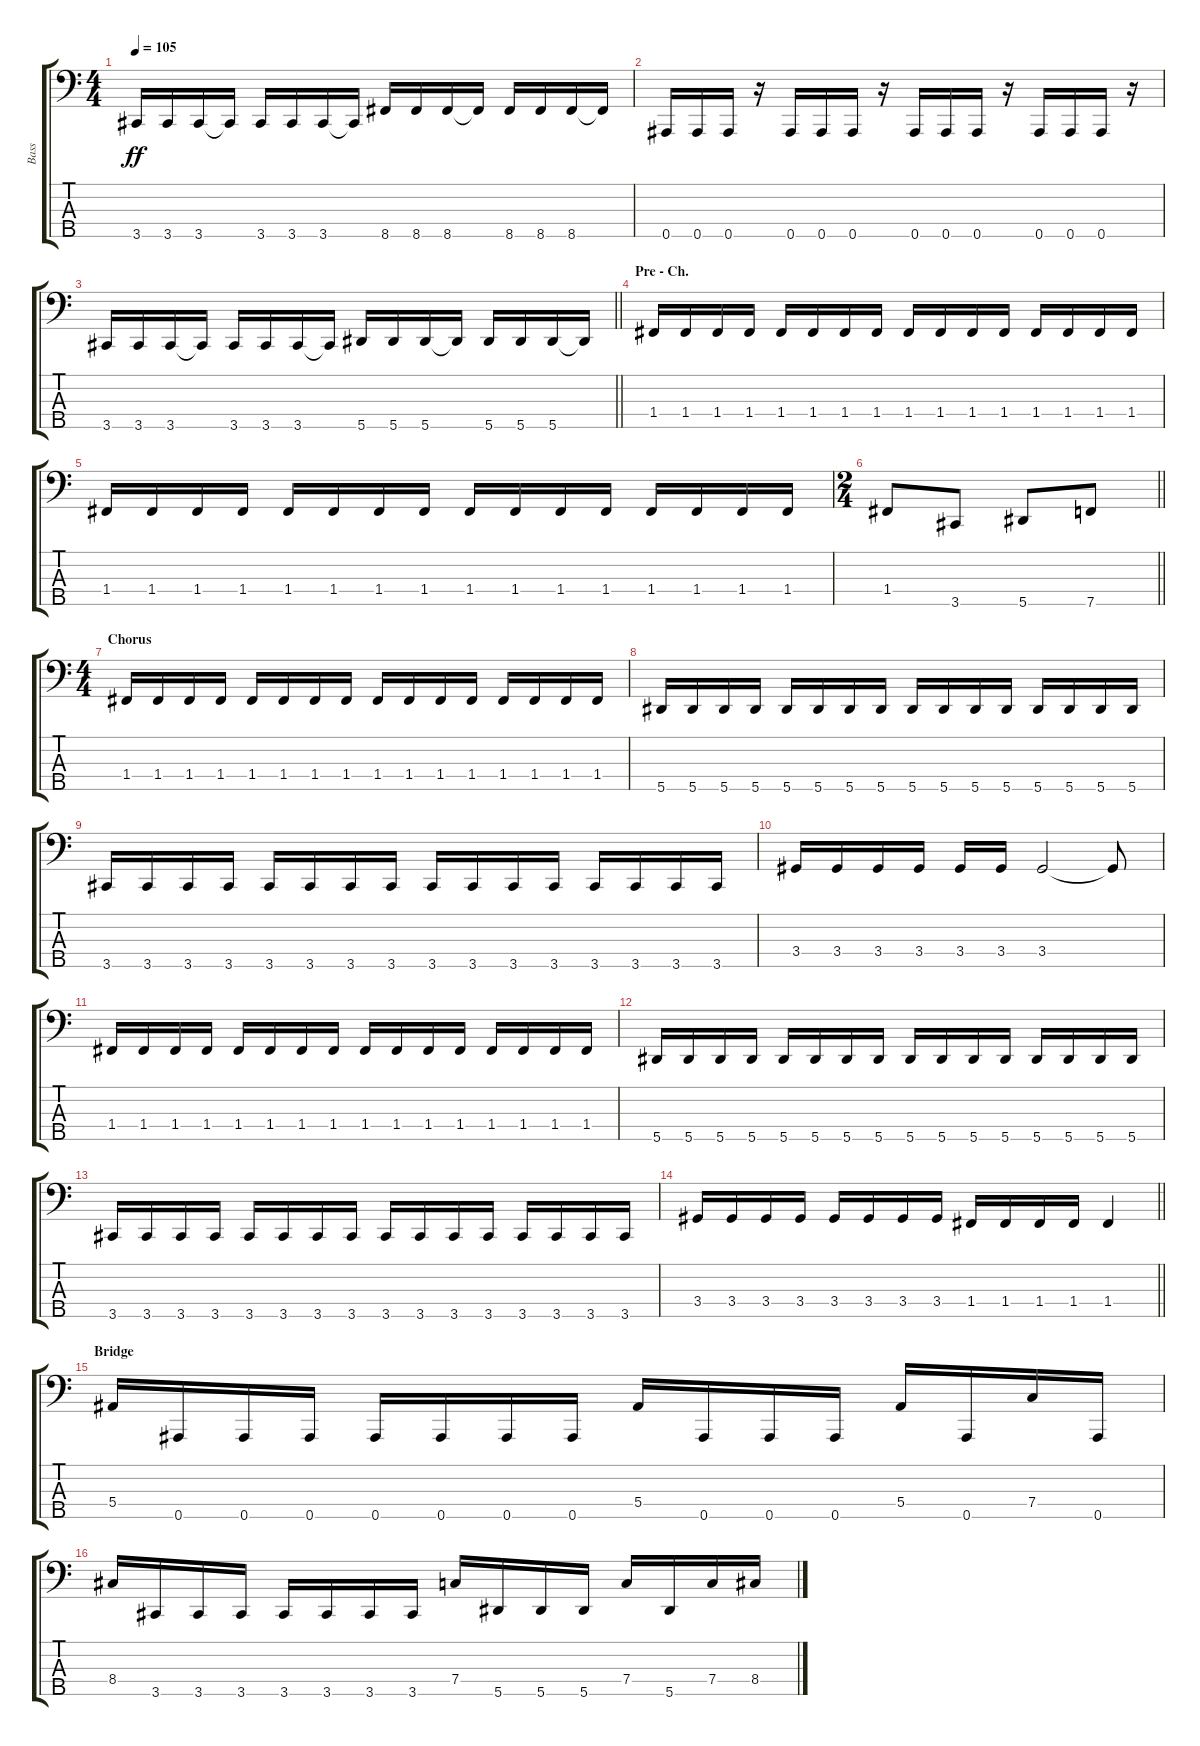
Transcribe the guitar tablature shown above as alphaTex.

\track ("Bass" "Bass") {instrument electricbassfinger}
\staff {score tabs}
\tuning (G2 Eb2 Bb1 F1 Bb0) {hide}
\ts (4 4)
\tempo 105
\clef f4
\ks c
3.5.16{dy ff} 3.5.16 3.5.16 3.5{t}.16 3.5.16 3.5.16 3.5.16 3.5{t}.16 8.5.16 8.5.16 8.5.16 8.5{t}.16 8.5.16 8.5.16 8.5.16 8.5{t}.16 |
0.5.16 0.5.16 0.5.16 r.16 0.5.16 0.5.16 0.5.16 r.16 0.5.16 0.5.16 0.5.16 r.16 0.5.16 0.5.16 0.5.16 r.16 |
\barLineRight lightlight
3.5.16 3.5.16 3.5.16 3.5{t}.16 3.5.16 3.5.16 3.5.16 3.5{t}.16 5.5.16 5.5.16 5.5.16 5.5{t}.16 5.5.16 5.5.16 5.5.16 5.5{t}.16 |
\section ("" "Pre - Ch.")
1.4.16 1.4.16 1.4.16 1.4.16 1.4.16 1.4.16 1.4.16 1.4.16 1.4.16 1.4.16 1.4.16 1.4.16 1.4.16 1.4.16 1.4.16 1.4.16 |
1.4.16 1.4.16 1.4.16 1.4.16 1.4.16 1.4.16 1.4.16 1.4.16 1.4.16 1.4.16 1.4.16 1.4.16 1.4.16 1.4.16 1.4.16 1.4.16 |
\ts (2 4)
\barLineRight lightlight
1.4.8 3.5.8 5.5.8 7.5.8 |
\ts (4 4)
\section ("" "Chorus")
1.4.16 1.4.16 1.4.16 1.4.16 1.4.16 1.4.16 1.4.16 1.4.16 1.4.16 1.4.16 1.4.16 1.4.16 1.4.16 1.4.16 1.4.16 1.4.16 |
5.5.16 5.5.16 5.5.16 5.5.16 5.5.16 5.5.16 5.5.16 5.5.16 5.5.16 5.5.16 5.5.16 5.5.16 5.5.16 5.5.16 5.5.16 5.5.16 |
3.5.16 3.5.16 3.5.16 3.5.16 3.5.16 3.5.16 3.5.16 3.5.16 3.5.16 3.5.16 3.5.16 3.5.16 3.5.16 3.5.16 3.5.16 3.5.16 |
3.4.16 3.4.16 3.4.16 3.4.16 3.4.16 3.4.16 3.4.2 3.4{t}.8 |
1.4.16 1.4.16 1.4.16 1.4.16 1.4.16 1.4.16 1.4.16 1.4.16 1.4.16 1.4.16 1.4.16 1.4.16 1.4.16 1.4.16 1.4.16 1.4.16 |
5.5.16 5.5.16 5.5.16 5.5.16 5.5.16 5.5.16 5.5.16 5.5.16 5.5.16 5.5.16 5.5.16 5.5.16 5.5.16 5.5.16 5.5.16 5.5.16 |
3.5.16 3.5.16 3.5.16 3.5.16 3.5.16 3.5.16 3.5.16 3.5.16 3.5.16 3.5.16 3.5.16 3.5.16 3.5.16 3.5.16 3.5.16 3.5.16 |
\barLineRight lightlight
3.4.16 3.4.16 3.4.16 3.4.16 3.4.16 3.4.16 3.4.16 3.4.16 1.4.16 1.4.16 1.4.16 1.4.16 1.4.4 |
\section ("" "Bridge")
5.4.16 0.5.16 0.5.16 0.5.16 0.5.16 0.5.16 0.5.16 0.5.16 5.4.16 0.5.16 0.5.16 0.5.16 5.4.16 0.5.16 7.4.16 0.5.16 |
8.4.16 3.5.16 3.5.16 3.5.16 3.5.16 3.5.16 3.5.16 3.5.16 7.4.16 5.5.16 5.5.16 5.5.16 7.4.16 5.5.16 7.4.16 8.4.16
